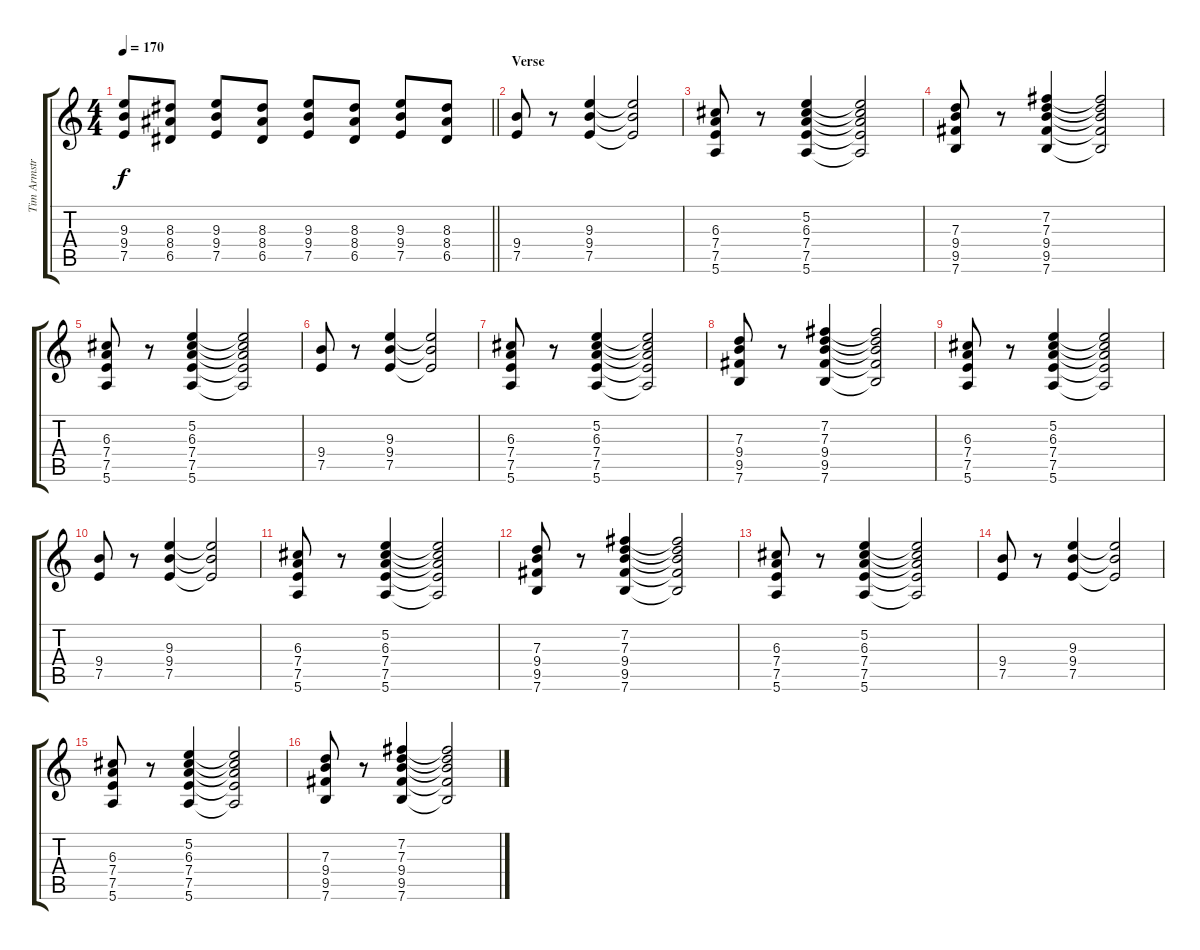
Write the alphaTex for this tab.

\track ("Tim Armstrong" "Tim Armstr") {instrument distortionguitar}
\staff {score tabs}
\tuning (E4 B3 G3 D3 A2 E2) {hide}
\ts (4 4)
\tempo 170
\clef g2
\barLineRight lightlight
\ks c
(9.3 9.4 7.5).8{dy f} (8.3 8.4 6.5).8 (9.3 9.4 7.5).8 (8.3 8.4 6.5).8 (9.3 9.4 7.5).8 (8.3 8.4 6.5).8 (9.3 9.4 7.5).8 (8.3 8.4 6.5).8 |
\section ("" "Verse")
(9.4 7.5).8 r.8 (9.3 9.4 7.5).4 (9.3{t} 9.4{t} 7.5{t}).2 |
(6.3 7.4 7.5 5.6).8 r.8 (5.2 6.3 7.4 7.5 5.6).4 (5.2{t} 6.3{t} 7.4{t} 7.5{t} 5.6{t}).2 |
(7.3 9.4 9.5 7.6).8 r.8 (7.2 7.3 9.4 9.5 7.6).4 (7.2{t} 7.3{t} 9.4{t} 9.5{t} 7.6{t}).2 |
(6.3 7.4 7.5 5.6).8 r.8 (5.2 6.3 7.4 7.5 5.6).4 (5.2{t} 6.3{t} 7.4{t} 7.5{t} 5.6{t}).2 |
(9.4 7.5).8 r.8 (9.3 9.4 7.5).4 (9.3{t} 9.4{t} 7.5{t}).2 |
(6.3 7.4 7.5 5.6).8 r.8 (5.2 6.3 7.4 7.5 5.6).4 (5.2{t} 6.3{t} 7.4{t} 7.5{t} 5.6{t}).2 |
(7.3 9.4 9.5 7.6).8 r.8 (7.2 7.3 9.4 9.5 7.6).4 (7.2{t} 7.3{t} 9.4{t} 9.5{t} 7.6{t}).2 |
(6.3 7.4 7.5 5.6).8 r.8 (5.2 6.3 7.4 7.5 5.6).4 (5.2{t} 6.3{t} 7.4{t} 7.5{t} 5.6{t}).2 |
(9.4 7.5).8 r.8 (9.3 9.4 7.5).4 (9.3{t} 9.4{t} 7.5{t}).2 |
(6.3 7.4 7.5 5.6).8 r.8 (5.2 6.3 7.4 7.5 5.6).4 (5.2{t} 6.3{t} 7.4{t} 7.5{t} 5.6{t}).2 |
(7.3 9.4 9.5 7.6).8 r.8 (7.2 7.3 9.4 9.5 7.6).4 (7.2{t} 7.3{t} 9.4{t} 9.5{t} 7.6{t}).2 |
(6.3 7.4 7.5 5.6).8 r.8 (5.2 6.3 7.4 7.5 5.6).4 (5.2{t} 6.3{t} 7.4{t} 7.5{t} 5.6{t}).2 |
(9.4 7.5).8 r.8 (9.3 9.4 7.5).4 (9.3{t} 9.4{t} 7.5{t}).2 |
(6.3 7.4 7.5 5.6).8 r.8 (5.2 6.3 7.4 7.5 5.6).4 (5.2{t} 6.3{t} 7.4{t} 7.5{t} 5.6{t}).2 |
(7.3 9.4 9.5 7.6).8 r.8 (7.2 7.3 9.4 9.5 7.6).4 (7.2{t} 7.3{t} 9.4{t} 9.5{t} 7.6{t}).2
